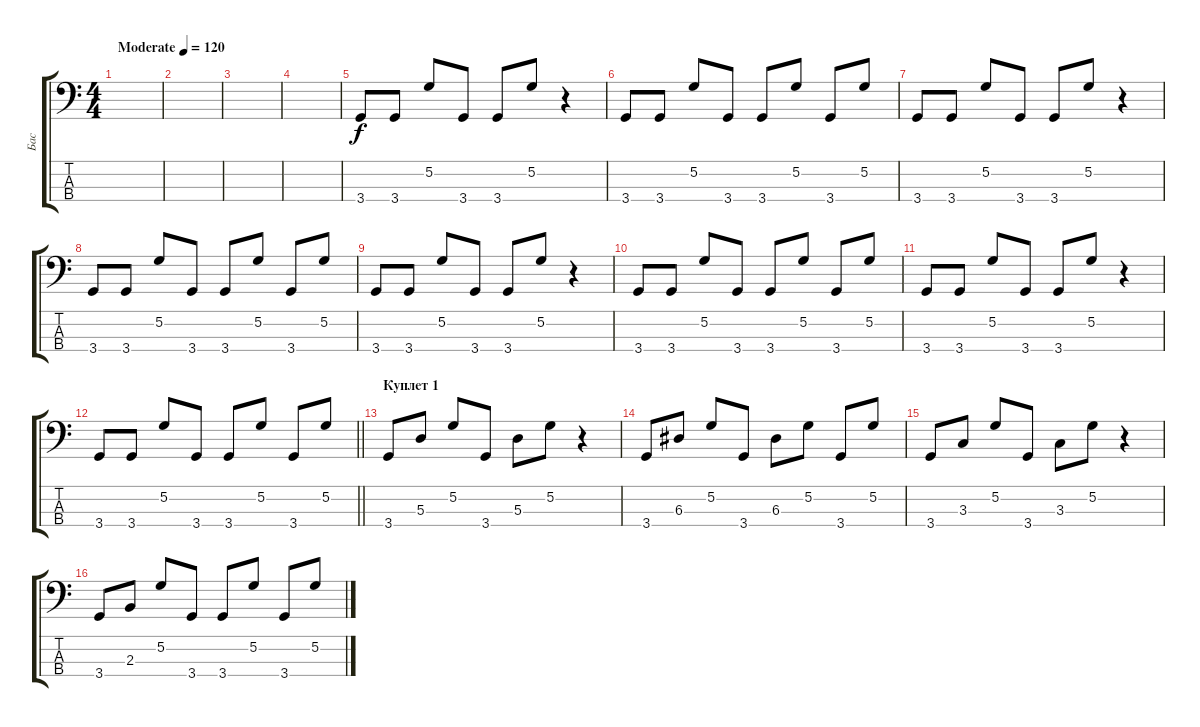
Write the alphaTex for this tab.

\track ("Бас" "Бас") {instrument slapbass2}
\staff {score tabs}
\tuning (G2 D2 A1 E1) {hide}
\ts (4 4)
\tempo (120 "Moderate")
\clef f4
\ks c
|
|
|
|
3.4.8 3.4.8 5.2.8 3.4.8 3.4.8 5.2.8 r.4 |
3.4.8 3.4.8 5.2.8 3.4.8 3.4.8 5.2.8 3.4.8 5.2.8 |
3.4.8 3.4.8 5.2.8 3.4.8 3.4.8 5.2.8 r.4 |
3.4.8 3.4.8 5.2.8 3.4.8 3.4.8 5.2.8 3.4.8 5.2.8 |
3.4.8 3.4.8 5.2.8 3.4.8 3.4.8 5.2.8 r.4 |
3.4.8 3.4.8 5.2.8 3.4.8 3.4.8 5.2.8 3.4.8 5.2.8 |
3.4.8 3.4.8 5.2.8 3.4.8 3.4.8 5.2.8 r.4 |
\barLineRight lightlight
3.4.8 3.4.8 5.2.8 3.4.8 3.4.8 5.2.8 3.4.8 5.2.8 |
\section ("" "Куплет 1")
3.4.8 5.3.8 5.2.8 3.4.8 5.3.8 5.2.8 r.4 |
3.4.8 6.3.8 5.2.8 3.4.8 6.3.8 5.2.8 3.4.8 5.2.8 |
3.4.8 3.3.8 5.2.8 3.4.8 3.3.8 5.2.8 r.4 |
3.4.8 2.3.8 5.2.8 3.4.8 3.4.8 5.2.8 3.4.8 5.2.8
